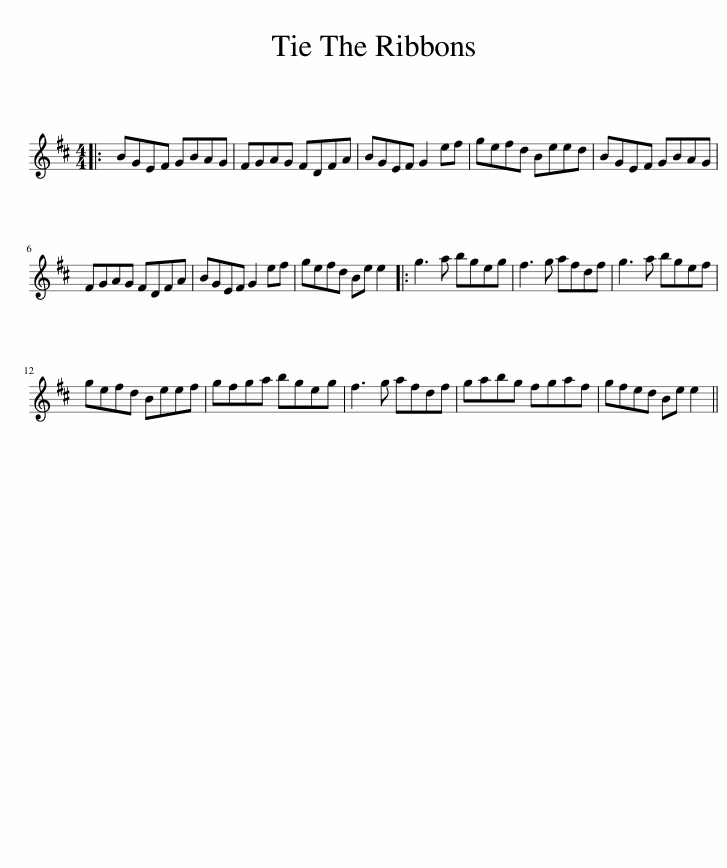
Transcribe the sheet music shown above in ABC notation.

X:1
L:1/8
M:4/4
I:linebreak $
K:D
V:1 treble
V:1
|: BGEF GBAG | FGAG FDFA | BGEF G2 ef | gefd Beed | BGEF GBAG |$ %5
 FGAG FDFA | BGEF G2 ef | gefd Be e2 |: g3 a bgeg | f3 g afdf | %10
 g3 a bgef |$ gefd Beef | gfga bgeg | f3 g afdf | gabg fgaf | %15
 gfed Be e2 || %16
